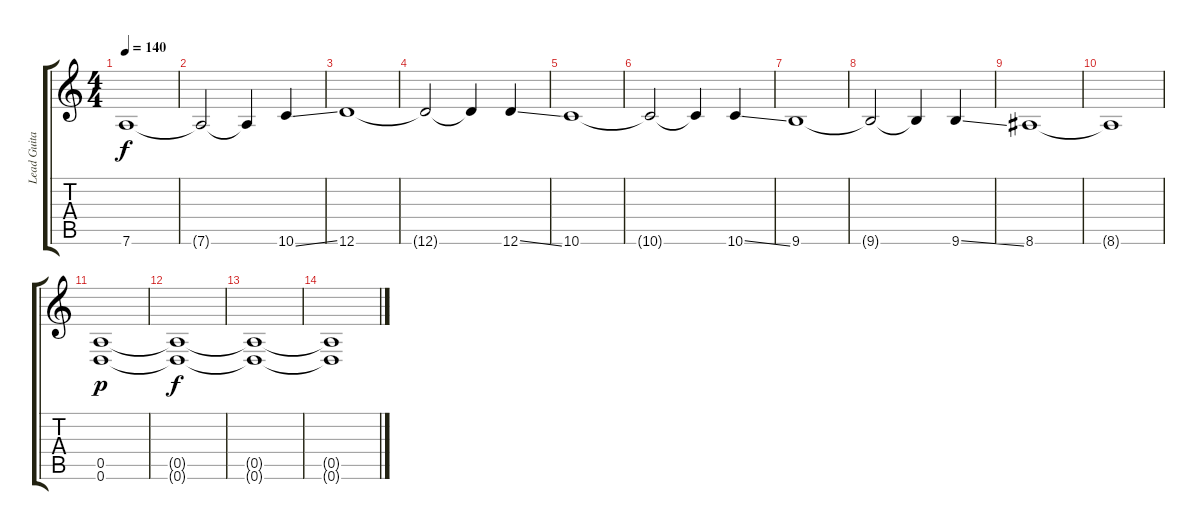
\track ("Lead Guitar" "Lead Guita") {instrument distortionguitar}
\staff {score tabs}
\tuning (E4 B3 G3 D3 A2 D2) {hide}
\ts (4 4)
\tempo 140
\clef g2
\ks c
7.6.1{dy f} |
7.6{t}.2 7.6{t}.4 10.6{ss}.4 |
12.6.1 |
12.6{t}.2 12.6{t}.4 12.6{ss}.4 |
10.6.1 |
10.6{t}.2 10.6{t}.4 10.6{ss}.4 |
9.6.1 |
9.6{t}.2 9.6{t}.4 9.6{ss}.4 |
8.6.1 |
8.6{t}.1 |
(0.5 0.6).1{dy p} |
(0.5{t} 0.6{t}).1{dy f} |
(0.5{t} 0.6{t}).1 |
(0.5{t} 0.6{t}).1
